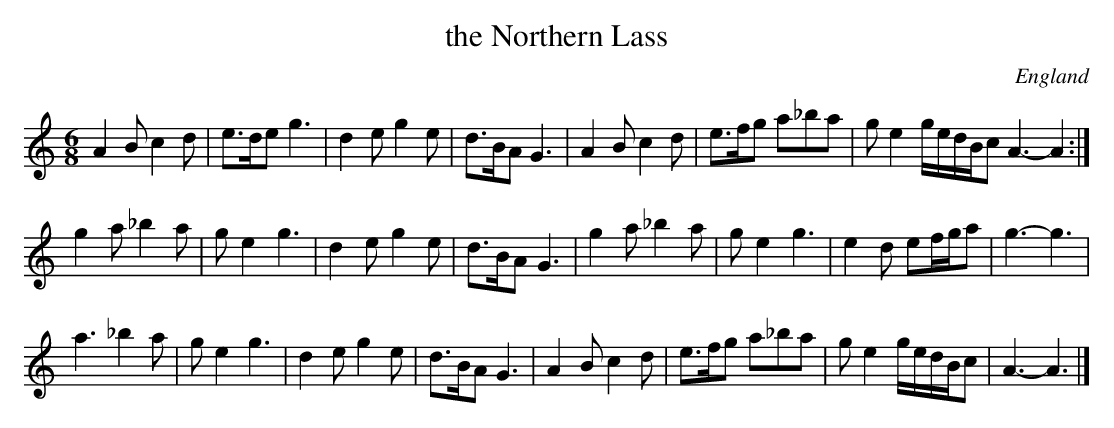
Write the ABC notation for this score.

X:1
T:the Northern Lass
M:6/8
O:England
K:Am
A2B c2d| e>de g3| d2e g2e| d>BA G3|\
A2B c2d| e>fg a_ba| ge2 g/e/d/B/c A3-A2:|
g2a _b2a| ge2 g3| d2e g2e| d>BA G3| \
g2a _b2a| ge2 g3| e2d ef/g/a| g3-g3|
a3 _b2a| ge2 g3| d2e g2e| d>BA G3|\
A2B c2d| e>fg a_ba| ge2 g/e/d/B/c| A3-A3|]
